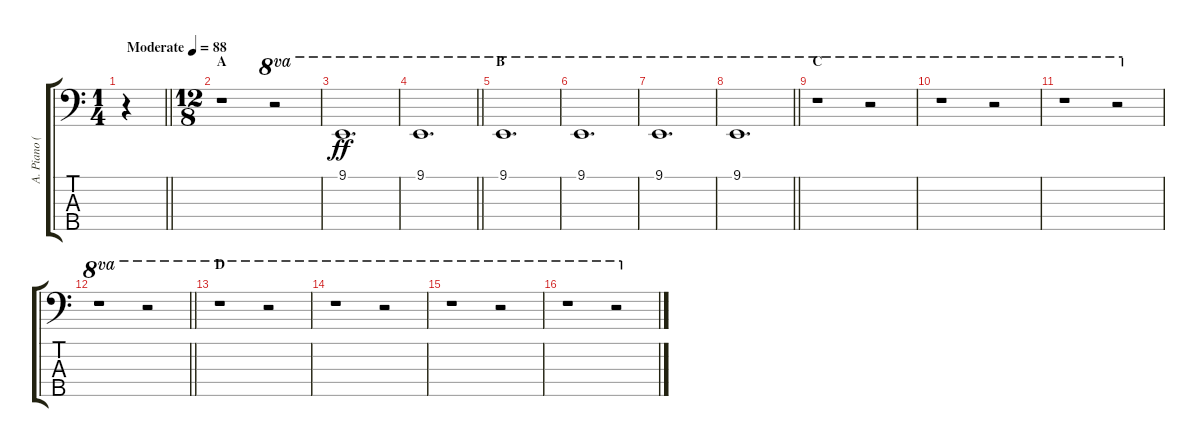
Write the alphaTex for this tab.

\track ("A. Piano (Left Hand)" "A. Piano (") {instrument acousticgrandpiano}
\staff {score tabs}
\tuning (G2 D2 A1 E1 B0) {hide}
\ts (1 4)
\tempo (88 "Moderate")
\clef f4
\barLineRight lightlight
\ks c
r.4{dy ff instrument acousticgrandpiano} |
\ts (12 8)
\section ("" "A")
r.1 r.2{ot 8va} |
9.1.1{d ot 8va} |
\barLineRight lightlight
9.1.1{d ot 8va} |
\section ("" "B")
9.1.1{d ot 8va} |
9.1.1{d ot 8va} |
9.1.1{d ot 8va} |
\barLineRight lightlight
9.1.1{d ot 8va} |
\section ("" "C")
r.1{ot 8va} r.2{ot 8va} |
r.1{ot 8va} r.2{ot 8va} |
r.1{ot 8va} r.2{ot 8va} |
\barLineRight lightlight
r.1{ot 8va} r.2{ot 8va} |
\section ("" "D")
r.1{ot 8va} r.2{ot 8va} |
r.1{ot 8va} r.2{ot 8va} |
r.1{ot 8va} r.2{ot 8va} |
r.1{ot 8va} r.2{ot 8va}
